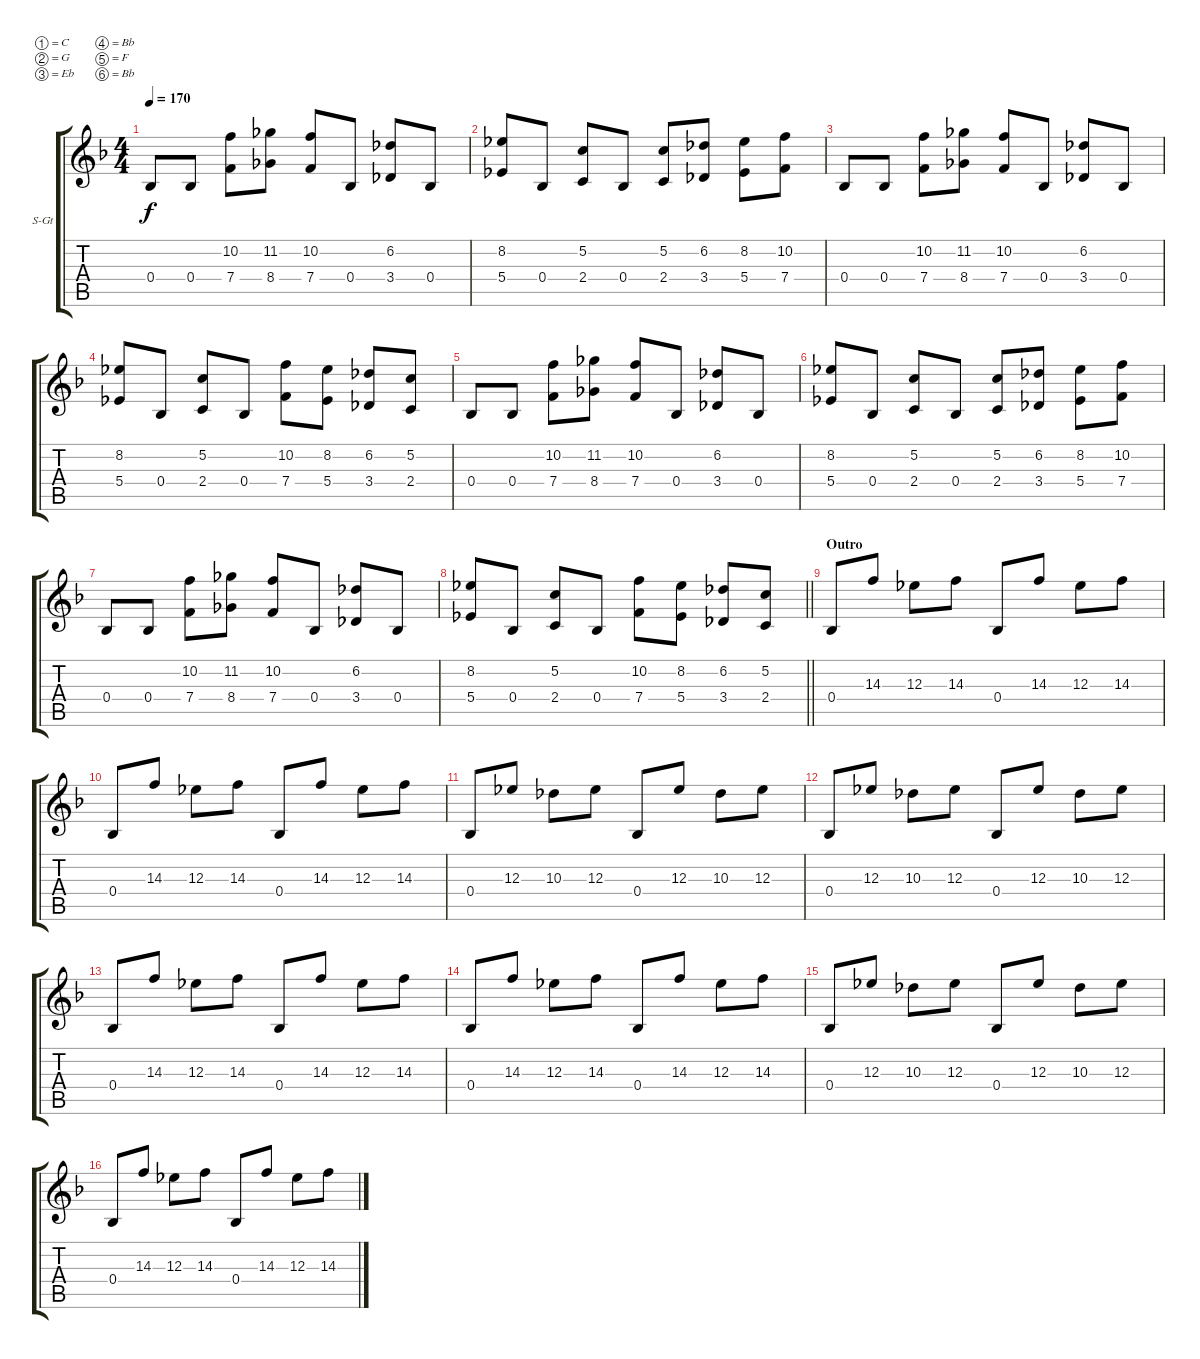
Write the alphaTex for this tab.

\bracketExtendMode groupsimilarinstruments
\firstSystemTrackNameOrientation horizontal
\otherSystemsTrackNameOrientation horizontal
\track ("Sample" "S-Gt") {instrument lead2sawtooth}
\staff {score tabs}
\tuning (C4 G3 Eb3 Bb2 F2 Bb1)
\displaytranspose 12
\ts (4 4)
\tempo 170
\clef g2
\ks dminor
0.4.8{dy f} 0.4.8 (10.2 7.4).8 (11.2 8.4).8 (10.2 7.4).8 0.4.8 (6.2 3.4).8 0.4.8 |
(8.2 5.4).8 0.4.8 (5.2 2.4).8 0.4.8 (5.2 2.4).8 (6.2 3.4).8 (8.2 5.4).8 (10.2 7.4).8 |
0.4.8 0.4.8 (10.2 7.4).8 (11.2 8.4).8 (10.2 7.4).8 0.4.8 (6.2 3.4).8 0.4.8 |
(8.2 5.4).8 0.4.8 (5.2 2.4).8 0.4.8 (10.2 7.4).8 (8.2 5.4).8 (6.2 3.4).8 (5.2 2.4).8 |
0.4.8 0.4.8 (10.2 7.4).8 (11.2 8.4).8 (10.2 7.4).8 0.4.8 (6.2 3.4).8 0.4.8 |
(8.2 5.4).8 0.4.8 (5.2 2.4).8 0.4.8 (5.2 2.4).8 (6.2 3.4).8 (8.2 5.4).8 (10.2 7.4).8 |
0.4.8 0.4.8 (10.2 7.4).8 (11.2 8.4).8 (10.2 7.4).8 0.4.8 (6.2 3.4).8 0.4.8 |
\barLineRight lightlight
(8.2 5.4).8 0.4.8 (5.2 2.4).8 0.4.8 (10.2 7.4).8 (8.2 5.4).8 (6.2 3.4).8 (5.2 2.4).8 |
\section ("" "Outro")
0.4.8 14.3.8 12.3.8 14.3.8 0.4.8 14.3.8 12.3.8 14.3.8 |
0.4.8 14.3.8 12.3.8 14.3.8 0.4.8 14.3.8 12.3.8 14.3.8 |
0.4.8 12.3.8 10.3.8 12.3.8 0.4.8 12.3.8 10.3.8 12.3.8 |
0.4.8 12.3.8 10.3.8 12.3.8 0.4.8 12.3.8 10.3.8 12.3.8 |
0.4.8 14.3.8 12.3.8 14.3.8 0.4.8 14.3.8 12.3.8 14.3.8 |
0.4.8 14.3.8 12.3.8 14.3.8 0.4.8 14.3.8 12.3.8 14.3.8 |
0.4.8 12.3.8 10.3.8 12.3.8 0.4.8 12.3.8 10.3.8 12.3.8 |
0.4.8 14.3.8 12.3.8 14.3.8 0.4.8 14.3.8 12.3.8 14.3.8
